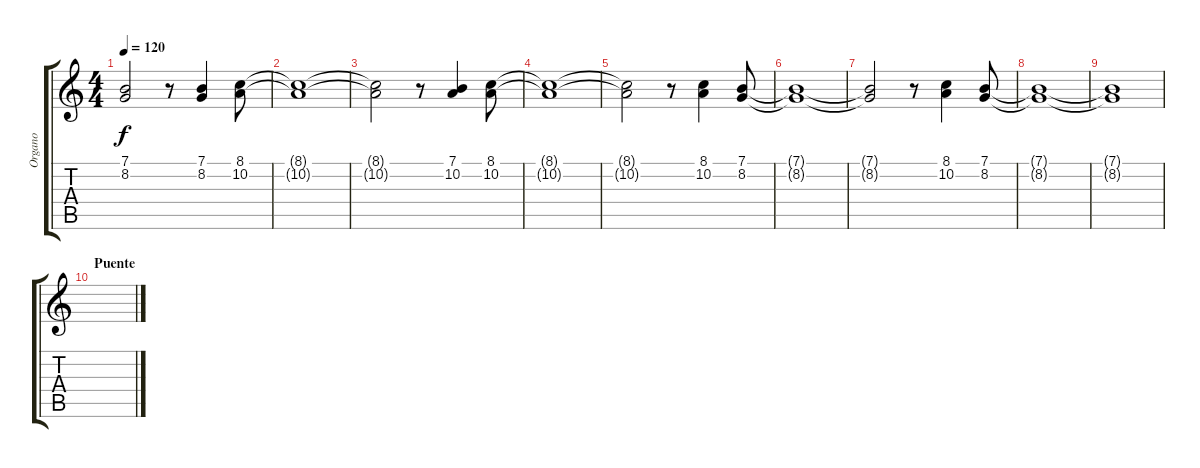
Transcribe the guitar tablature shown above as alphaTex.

\track ("Organo" "Organo") {instrument rockorgan}
\staff {score tabs}
\tuning (E4 B3 G3 D3 A2 E2) {hide}
\ts (4 4)
\tempo 120
\clef g2
\ks c
(7.1{t} 8.2{t}).2{dy f} r.8 (7.1 8.2).4 (8.1 10.2).8 |
(8.1{t} 10.2{t}).1 |
(8.1{t} 10.2{t}).2 r.8 (7.1 10.2).4 (8.1 10.2).8 |
(8.1{t} 10.2{t}).1 |
(8.1{t} 10.2{t}).2 r.8 (8.1 10.2).4 (7.1 8.2).8 |
(7.1{t} 8.2{t}).1 |
(7.1{t} 8.2{t}).2 r.8 (8.1 10.2).4 (7.1 8.2).8 |
(7.1{t} 8.2{t}).1 |
(7.1{t} 8.2{t}).1 |
\section ("" "Puente")
